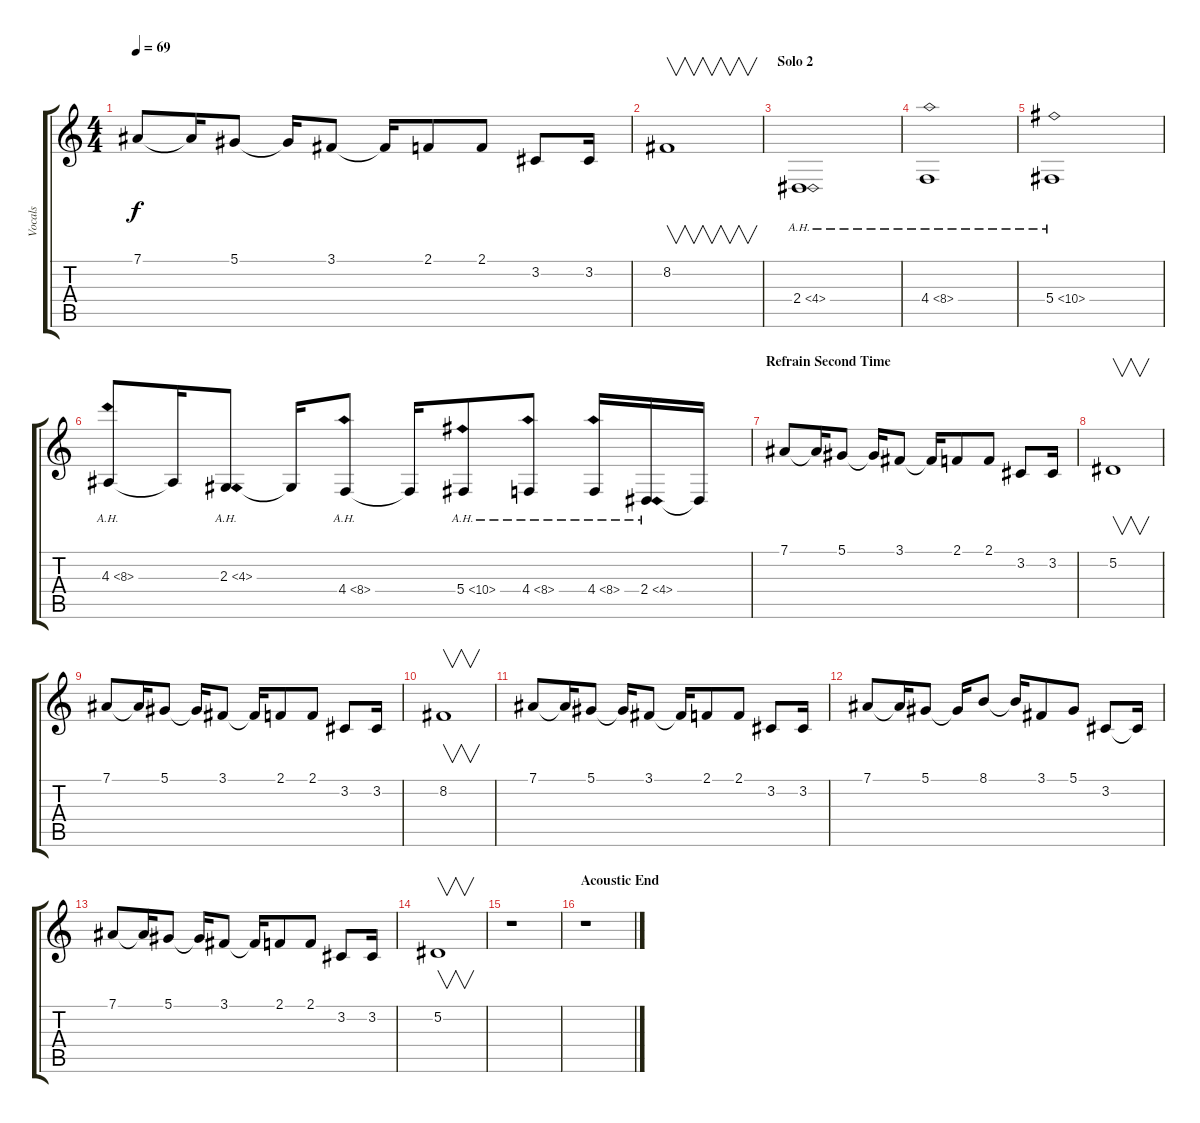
\track ("Vocals" "Vocals") {instrument voiceoohs}
\staff {score tabs}
\tuning (Eb4 Bb3 Gb3 Db3 Ab2 Eb2) {hide}
\ts (4 4)
\tempo 69
\clef g2
\ks c
7.1.8{dy f} 7.1{t}.16 5.1.8 5.1{t}.16 3.1.8 3.1{t}.16 2.1.8 2.1.8 3.2.8 3.2.16 |
8.2.1{v} |
\section ("" "Solo 2")
2.4{ah 2}.1 |
4.4{ah 4}.1 |
5.4{ah 5}.1 |
4.3{ah 4}.8 4.3{t}.16 2.3{ah 2}.8 2.3{t}.16 4.4{ah 4}.8 4.4{t}.16 5.4{ah 5}.8 4.4{ah 4}.8 4.4{ah 4}.16 2.4{ah 2}.16 2.4{t}.16 |
\section ("" "Refrain Second Time")
7.1.8 7.1{t}.16 5.1.8 5.1{t}.16 3.1.8 3.1{t}.16 2.1.8 2.1.8 3.2.8 3.2.16 |
5.2.1{v} |
7.1.8 7.1{t}.16 5.1.8 5.1{t}.16 3.1.8 3.1{t}.16 2.1.8 2.1.8 3.2.8 3.2.16 |
8.2.1{v} |
7.1.8 7.1{t}.16 5.1.8 5.1{t}.16 3.1.8 3.1{t}.16 2.1.8 2.1.8 3.2.8 3.2.16 |
7.1.8 7.1{t}.16 5.1.8 5.1{t}.16 8.1.8 8.1{t}.16 3.1.8 5.1.8 3.2.8 3.2{t}.16 |
7.1.8 7.1{t}.16 5.1.8 5.1{t}.16 3.1.8 3.1{t}.16 2.1.8 2.1.8 3.2.8 3.2.16 |
5.2.1{v} |
r.1 |
\section ("" "Acoustic End")
r.1
